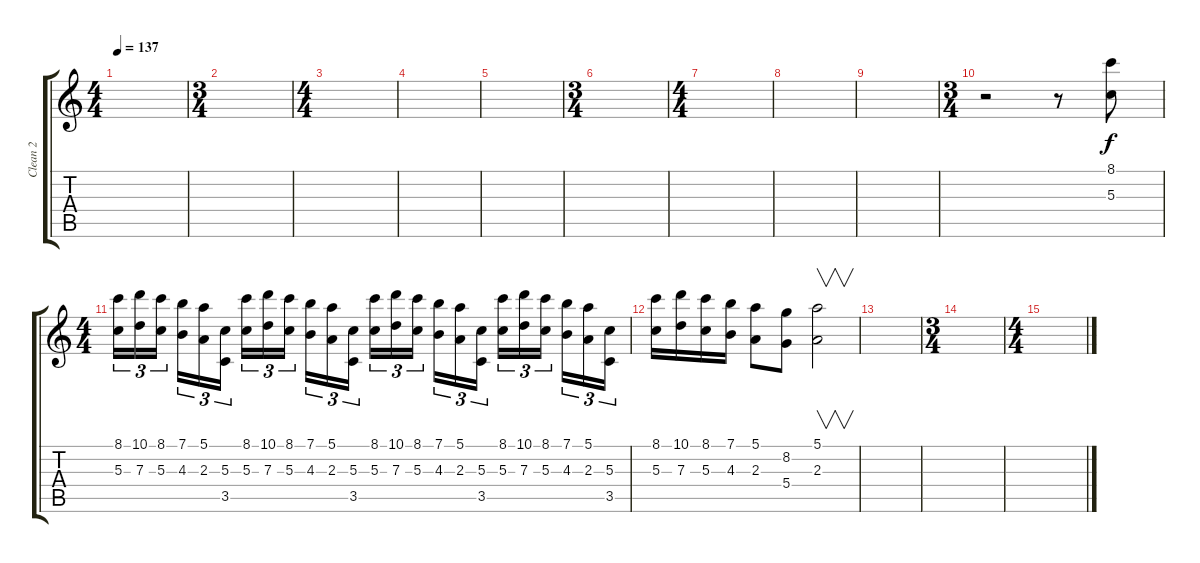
\track ("Clean 2" "Clean 2") {instrument electricguitarclean}
\staff {score tabs}
\tuning (E4 B3 G3 D3 A2 E2) {hide}
\ts (4 4)
\tempo 137
\clef g2
\ks c
|
\ts (3 4)
|
\ts (4 4)
|
|
|
\ts (3 4)
|
\ts (4 4)
|
|
|
\ts (3 4)
r.2 r.8 (8.1 5.3).8{instrument distortionguitar} |
\ts (4 4)
(8.1 5.3).16{tu (3 2)} (10.1 7.3).16{tu (3 2)} (8.1 5.3).16{tu (3 2)} (7.1 4.3).16{tu (3 2)} (5.1 2.3).16{tu (3 2)} (5.3 3.5).16{tu (3 2)} (8.1 5.3).16{tu (3 2)} (10.1 7.3).16{tu (3 2)} (8.1 5.3).16{tu (3 2)} (7.1 4.3).16{tu (3 2)} (5.1 2.3).16{tu (3 2)} (5.3 3.5).16{tu (3 2)} (8.1 5.3).16{tu (3 2)} (10.1 7.3).16{tu (3 2)} (8.1 5.3).16{tu (3 2)} (7.1 4.3).16{tu (3 2)} (5.1 2.3).16{tu (3 2)} (5.3 3.5).16{tu (3 2)} (8.1 5.3).16{tu (3 2)} (10.1 7.3).16{tu (3 2)} (8.1 5.3).16{tu (3 2)} (7.1 4.3).16{tu (3 2)} (5.1 2.3).16{tu (3 2)} (5.3 3.5).16{tu (3 2)} |
(8.1 5.3).16 (10.1 7.3).16 (8.1 5.3).16 (7.1 4.3).16 (5.1 2.3).8 (8.2 5.4).8 (5.1 2.3).2{v} |
|
\ts (3 4)
|
\ts (4 4)
